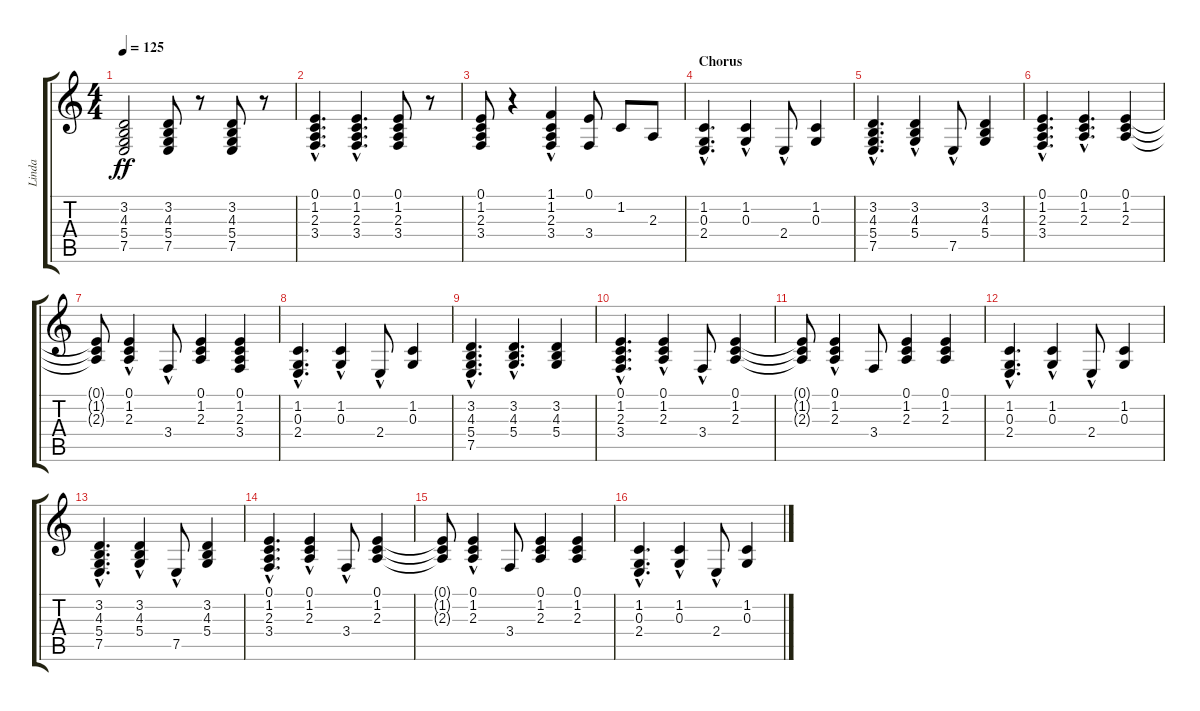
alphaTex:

\track ("Linda" "Linda") {instrument brightacousticpiano}
\staff {score tabs}
\tuning (E4 B3 G3 D3 A2 E2) {hide}
\ts (4 4)
\tempo 125
\clef g2
\ks c
(3.2 4.3 5.4 7.5).2{dy ff} (3.2 4.3 5.4 7.5).8 r.8 (3.2 4.3 5.4 7.5).8 r.8 |
(0.1{hac} 1.2 2.3 3.4).4{d} (0.1{hac} 1.2{hac} 2.3{hac} 3.4{hac}).4{d} (0.1 1.2 2.3 3.4).8 r.8 |
(0.1 1.2 2.3 3.4).8 r.4 (1.1 1.2{hac} 2.3{hac} 3.4).4 (0.1 3.4).8 1.2.8 2.3.8 |
\section ("" "Chorus")
(1.2{hac} 0.3{hac} 2.4).4{d} (1.2{hac} 0.3{hac}).4 2.4{hac}.8 (1.2 0.3).4 |
(3.2{hac} 4.3{hac} 5.4{hac} 7.5).4{d} (3.2{hac} 4.3{hac} 5.4{hac}).4 7.5{hac}.8 (3.2 4.3 5.4).4 |
(0.1{hac} 1.2{hac} 2.3{hac} 3.4).4{d} (0.1{hac} 1.2{hac} 2.3{hac}).4{d} (0.1 1.2 2.3).4 |
(0.1{t} 1.2{t} 2.3{t}).8 (0.1{hac} 1.2{hac} 2.3{hac}).4 3.4{hac}.8 (0.1 1.2 2.3).4 (0.1 1.2 2.3 3.4).4 |
(1.2{hac} 0.3{hac} 2.4).4{d} (1.2{hac} 0.3{hac}).4 2.4{hac}.8 (1.2 0.3).4 |
(3.2{hac} 4.3{hac} 5.4{hac} 7.5).4{d} (3.2{hac} 4.3{hac} 5.4{hac}).4{d} (3.2 4.3 5.4).4 |
(0.1{hac} 1.2{hac} 2.3{hac} 3.4).4{d} (0.1{hac} 1.2{hac} 2.3{hac}).4 3.4{hac}.8 (0.1 1.2 2.3).4 |
(0.1{t} 1.2{t} 2.3{t}).8 (0.1{hac} 1.2{hac} 2.3{hac}).4 3.4.8 (0.1 1.2 2.3).4 (0.1 1.2 2.3).4 |
(1.2{hac} 0.3{hac} 2.4).4{d} (1.2{hac} 0.3{hac}).4 2.4{hac}.8 (1.2 0.3).4 |
(3.2{hac} 4.3{hac} 5.4{hac} 7.5).4{d} (3.2{hac} 4.3{hac} 5.4{hac}).4 7.5{hac}.8 (3.2 4.3 5.4).4 |
(0.1{hac} 1.2{hac} 2.3{hac} 3.4).4{d} (0.1{hac} 1.2{hac} 2.3{hac}).4 3.4{hac}.8 (0.1 1.2 2.3).4 |
(0.1{t} 1.2{t} 2.3{t}).8 (0.1{hac} 1.2{hac} 2.3{hac}).4 3.4.8 (0.1 1.2 2.3).4 (0.1 1.2 2.3).4 |
(1.2{hac} 0.3{hac} 2.4).4{d} (1.2{hac} 0.3{hac}).4 2.4{hac}.8 (1.2 0.3).4
